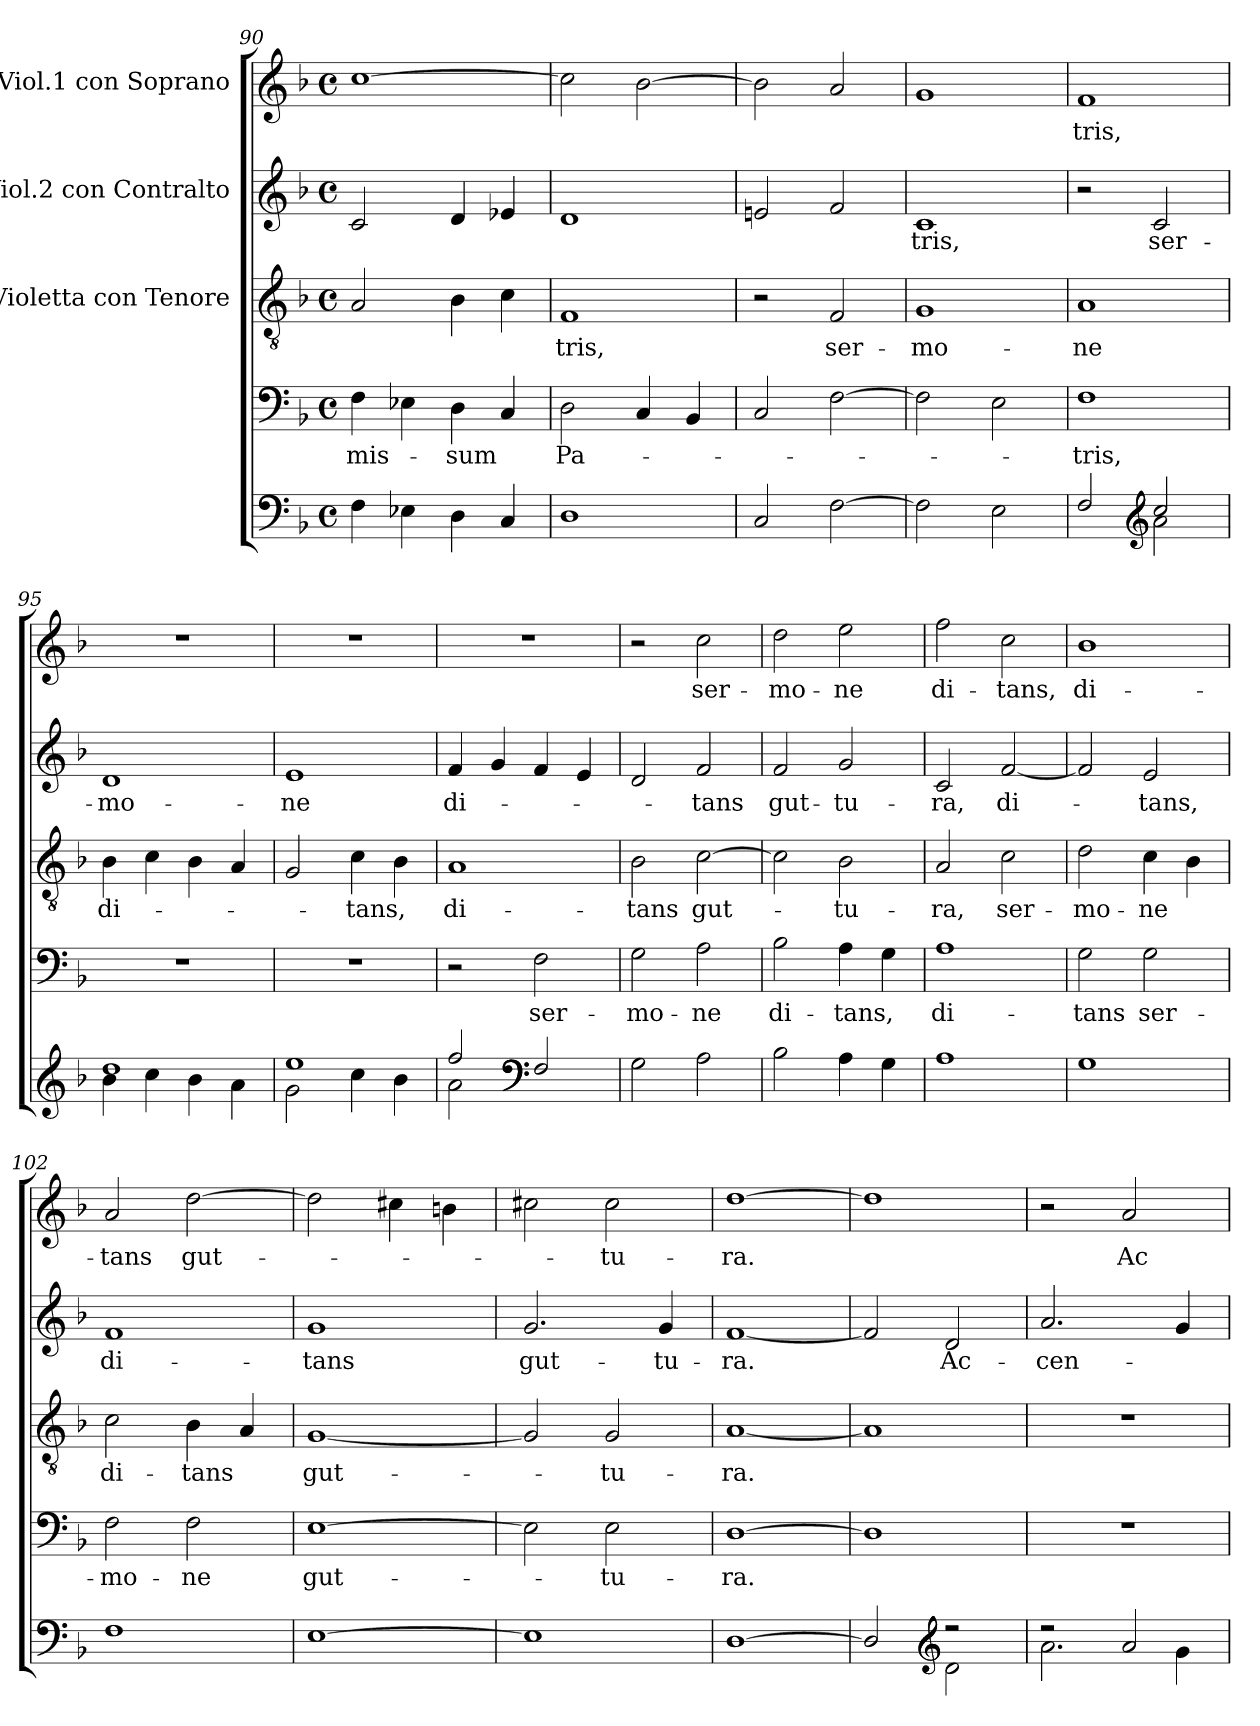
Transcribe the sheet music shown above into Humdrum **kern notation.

**kern	**kern	**text	**kern	**text	**kern	**text	**kern	**text
*part5	*part4	*part4	*part3	*part3	*part2	*part2	*part1	*part1
*staff5	*staff4	*staff4	*staff3	*staff3	*staff2	*staff2	*staff1	*staff1
*	*	*	*I"Violetta con Tenore	*	*I"Viol.2 con Contralto	*	*I"Viol.1 con Soprano	*
*clefF4	*clefF4	*	*clefGv2	*	*clefG2	*	*clefG2	*
*k[b-]	*k[b-]	*	*k[b-]	*	*k[b-]	*	*k[b-]	*
*F:	*F:	*	*F:	*	*F:	*	*F:	*
*M4/4	*M4/4	*	*M4/4	*	*M4/4	*	*M4/4	*
*met(c)	*met(c)	*	*met(c)	*	*met(c)	*	*met(c)	*
=90	=90	=90	=90	=90	=90	=90	=90	=90
!	!	!LO:LY:b	!	!	!	!	!	!
4F\	4F\	-mis-	2A/	.	2c/	.	[1cc	.
4E-X\	4E-X\	.	.	.	.	.	.	.
!	!	!LO:LY:b	!	!	!	!	!	!
4D\	4D\	-sum	4B-\	.	4d/	.	.	.
4C/	4C/	.	4c\	.	4e-X/	.	.	.
=91	=91	=91	=91	=91	=91	=91	=91	=91
!	!	!LO:LY:b	!	!LO:LY:b	!	!	!	!
1D	2D\	Pa-	1F	-tris,	1d	.	2cc\]	.
.	4C/	.	.	.	.	.	[2b-\	.
.	4BB-/	.	.	.	.	.	.	.
=92	=92	=92	=92	=92	=92	=92	=92	=92
2C/	2C/	.	2r	.	2eni/	.	2b-\]	.
!	!	!	!	!LO:LY:b	!	!	!	!
[2F\	[2F\	.	2F/	ser-	2f/	.	2a/	.
=93	=93	=93	=93	=93	=93	=93	=93	=93
!	!	!	!	!LO:LY:b	!	!LO:LY:b	!	!
2F\]	2F\]	.	1G	-mo-	1c	-tris,	1g	.
2E\	2E\	.	.	.	.	.	.	.
=94	=94	=94	=94	=94	=94	=94	=94	=94
*^	*	*	*	*	*	*	*	*
!	!	!	!LO:LY:b	!	!LO:LY:b	!	!	!	!LO:LY:b
2F/	2ryy	1F	-tris,	1A	-ne	2r	.	1f	-tris,
*clefG2	*	*	*	*	*	*	*	*	*
!	!	!	!	!	!	!	!LO:LY:b	!	!
2cc/	2a\	.	.	.	.	2c/	ser-	.	.
!!LO:LB:g=z
=95	=95	=95	=95	=95	=95	=95	=95	=95	=95
!	!	!	!	!	!LO:LY:b	!	!LO:LY:b	!	!
1dd	4b-\	1r	.	4B-\	di-	1d	-mo-	1r	.
.	4cc\	.	.	4c\	.	.	.	.	.
.	4b-\	.	.	4B-\	.	.	.	.	.
.	4a\	.	.	4A/	.	.	.	.	.
=96	=96	=96	=96	=96	=96	=96	=96	=96	=96
!	!	!	!	!	!	!	!LO:LY:b	!	!
1ee	2g\	1r	.	2G/	.	1e	-ne	1r	.
!	!	!	!	!	!LO:LY:b	!	!	!	!
.	4cc\	.	.	4c\	-tans,	.	.	.	.
.	4b-\	.	.	4B-\	.	.	.	.	.
=97	=97	=97	=97	=97	=97	=97	=97	=97	=97
!	!	!	!	!	!LO:LY:b	!	!LO:LY:b	!	!
2ff/	2a\	2r	.	1A	di-	4f/	di-	1r	.
.	.	.	.	.	.	4g/	.	.	.
*clefF4	*	*	*	*	*	*	*	*	*
!	!	!	!LO:LY:b	!	!	!	!	!	!
2F/	2ryy	2F\	ser-	.	.	4f/	.	.	.
.	.	.	.	.	.	4e/	.	.	.
*v	*v	*	*	*	*	*	*	*	*
=98	=98	=98	=98	=98	=98	=98	=98	=98
!	!	!LO:LY:b	!	!LO:LY:b	!	!	!	!
2G\	2G\	-mo-	2B-\	-tans	2d/	.	2r	.
!	!	!LO:LY:b	!	!LO:LY:b	!	!LO:LY:b	!	!LO:LY:b
2A\	2A\	-ne	[2c\	gut-	2f/	-tans	2cc\	ser-
=99	=99	=99	=99	=99	=99	=99	=99	=99
!	!	!LO:LY:b	!	!	!	!LO:LY:b	!	!LO:LY:b
2B-\	2B-\	di-	2c\]	.	2f/	gut-	2dd\	-mo-
!	!	!LO:LY:b	!	!LO:LY:b	!	!LO:LY:b	!	!LO:LY:b
4A\	4A\	-tans,	2B-\	-tu-	2g/	-tu-	2ee\	-ne
4G\	4G\	.	.	.	.	.	.	.
=100	=100	=100	=100	=100	=100	=100	=100	=100
!	!	!LO:LY:b	!	!LO:LY:b	!	!LO:LY:b	!	!LO:LY:b
1A	1A	di-	2A/	-ra,	2c/	-ra,	2ff\	di-
!	!	!	!	!LO:LY:b	!	!LO:LY:b	!	!LO:LY:b
.	.	.	2c\	ser-	[2f/	di-	2cc\	-tans,
=101	=101	=101	=101	=101	=101	=101	=101	=101
!	!	!LO:LY:b	!	!LO:LY:b	!	!	!	!LO:LY:b
1G	2G\	-tans	2d\	-mo-	2f/]	.	1b-	di-
!	!	!LO:LY:b	!	!LO:LY:b	!	!LO:LY:b	!	!
.	2G\	ser-	4c\	-ne	2e/	-tans,	.	.
.	.	.	4B-\	.	.	.	.	.
=102	=102	=102	=102	=102	=102	=102	=102	=102
!	!	!LO:LY:b	!	!LO:LY:b	!	!LO:LY:b	!	!LO:LY:b
1F	2F\	-mo-	2c\	di-	1f	di-	2a/	-tans
!	!	!LO:LY:b	!	!LO:LY:b	!	!	!	!LO:LY:b
.	2F\	-ne	4B-\	-tans	.	.	[2dd\	gut-
.	.	.	4A/	.	.	.	.	.
!!LO:LB:g=z
=103	=103	=103	=103	=103	=103	=103	=103	=103
!	!	!LO:LY:b	!	!LO:LY:b	!	!LO:LY:b	!	!
[1E	[1E	gut-	[1G	gut-	1g	-tans	2dd\]	.
.	.	.	.	.	.	.	4cc#X\	.
.	.	.	.	.	.	.	4bn\	.
=104	=104	=104	=104	=104	=104	=104	=104	=104
!	!	!	!	!	!	!LO:LY:b	!	!
1E]	2E\]	.	2G/]	.	2.g/	gut-	2cc#X\	.
!	!	!LO:LY:b	!	!LO:LY:b	!	!	!	!LO:LY:b
.	2E\	-tu-	2G/	-tu-	.	.	2cc#\	-tu-
!	!	!	!	!	!	!LO:LY:b	!	!
.	.	.	.	.	4g/	-tu-	.	.
=105	=105	=105	=105	=105	=105	=105	=105	=105
!	!	!LO:LY:b	!	!LO:LY:b	!	!LO:LY:b	!	!LO:LY:b
[1D	[1D	-ra.	[1A	-ra.	[1f	-ra.	[1dd	-ra.
=106	=106	=106	=106	=106	=106	=106	=106	=106
*^	*	*	*	*	*	*	*	*
2D/]	2ryy	1D]	.	1A]	.	2f/]	.	1dd]	.
*clefG2	*	*	*	*	*	*	*	*	*
!	!	!	!	!	!	!	!LO:LY:b	!	!
2rdd	2d\	.	.	.	.	2d/	Ac-	.	.
=107	=107	=107	=107	=107	=107	=107	=107	=107	=107
!	!	!	!	!	!	!	!LO:LY:b	!	!
2rdd	2.a\	1r	.	1r	.	2.a/	-cen-	2r	.
!	!	!	!	!	!	!	!	!	!LO:LY:b
2a/	.	.	.	.	.	.	.	2a/	Ac-
.	4g\	.	.	.	.	4g/	.	.	.
*v	*v	*	*	*	*	*	*	*	*
=	=	=	=	=	=	=	=	=
*-	*-	*-	*-	*-	*-	*-	*-	*-
